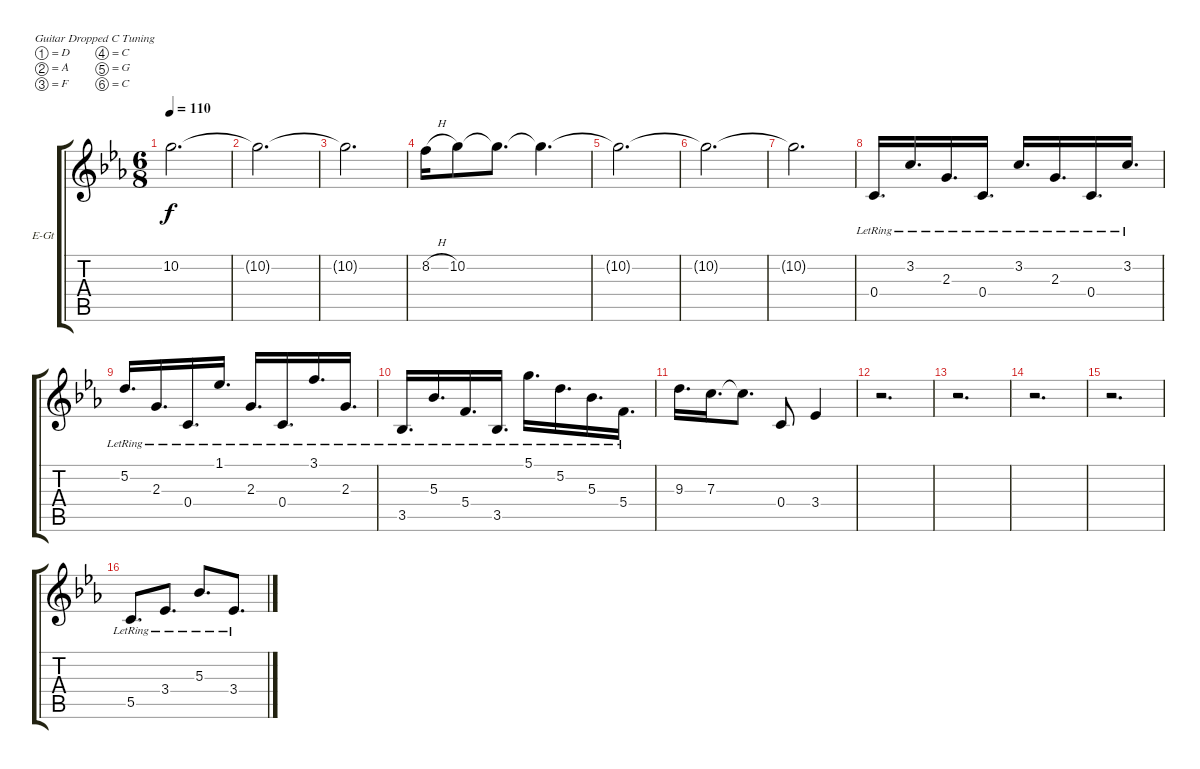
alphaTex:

\bracketExtendMode groupsimilarinstruments
\firstSystemTrackNameOrientation horizontal
\otherSystemsTrackNameOrientation horizontal
\track ("Electric Guitar 1" "E-Gt") {instrument distortionguitar}
\staff {score tabs}
\tuning (D4 A3 F3 C3 G2 C2)
\ts (6 8)
\tempo 110
\clef g2
\ks cminor
10.2{t}.2{d dy f} |
10.2{t}.2{d} |
10.2{t}.2{d} |
8.2{h}.16 10.2.8 10.2{t}.8{d} 10.2{t}.4{d} |
10.2{t}.2{d} |
10.2{t}.2{d} |
10.2{t}.2{d} |
0.4{lr}.16{d} 3.2{lr}.16{d} 2.3{lr}.16{d} 0.4{lr}.16{d} 3.2{lr}.16{d} 2.3{lr}.16{d} 0.4{lr}.16{d} 3.2{lr}.16{d} |
5.2{lr}.16{d} 2.3{lr}.16{d} 0.4{lr}.16{d} 1.1{lr}.16{d} 2.3{lr}.16{d} 0.4{lr}.16{d} 3.1{lr}.16{d} 2.3{lr}.16{d} |
3.5{lr}.16{d} 5.3{lr}.16{d} 5.4{lr}.16{d} 3.5{lr}.16{d} 5.1{lr}.16{d} 5.2{lr}.16{d} 5.3{lr}.16{d} 5.4{lr}.16{d} |
9.3.16{d} 7.3.16{d} 7.3{t}.8{d} 0.4.8 3.4.4 |
r.2{d} |
r.2{d} |
r.2{d} |
r.2{d} |
5.5{lr}.8{d} 3.4{lr}.8{d} 5.3{lr}.8{d} 3.4{lr}.8{d}
